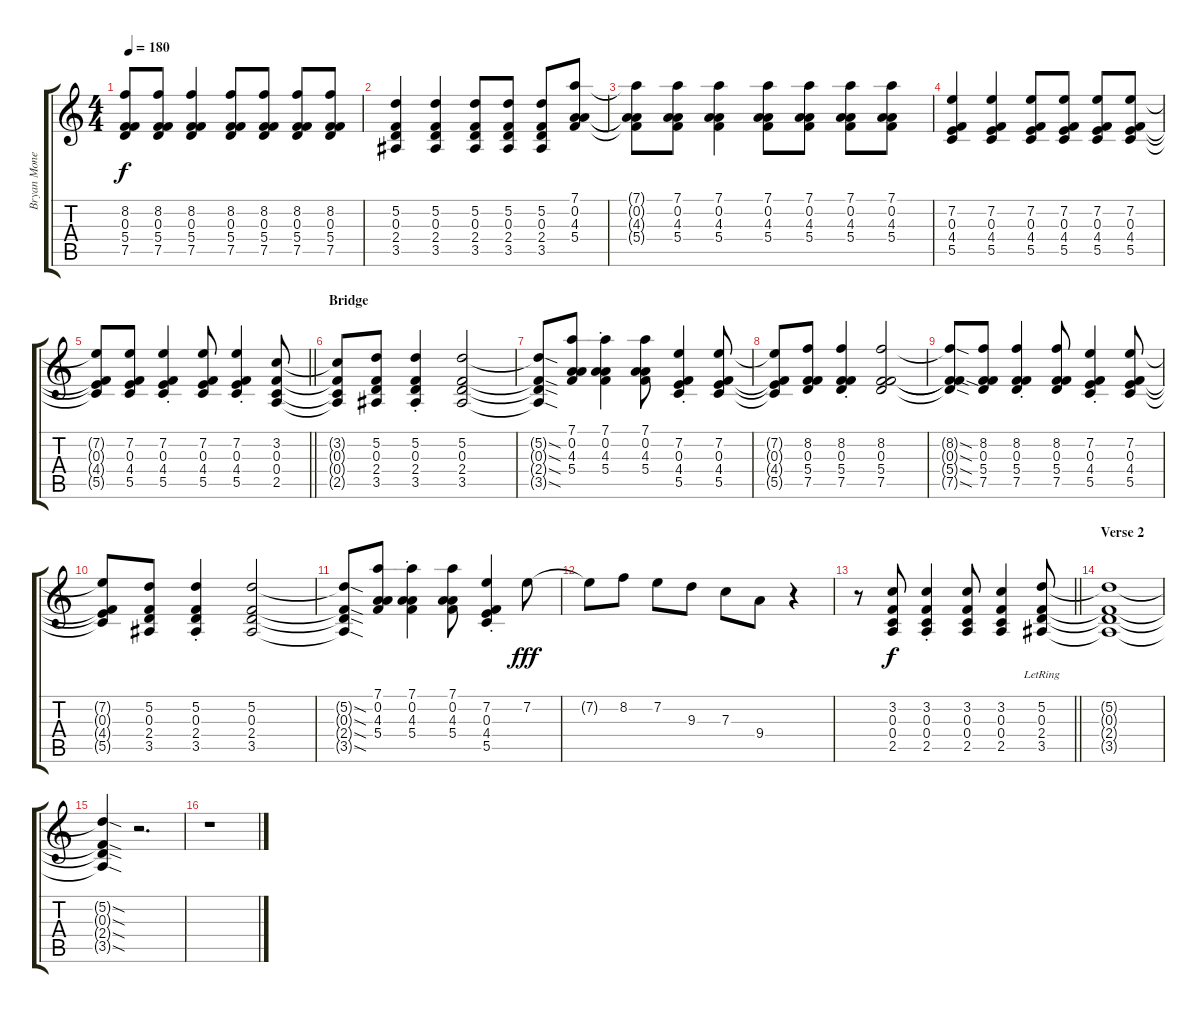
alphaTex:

\track ("Bryan Money [Gtr.2]" "Bryan Mone") {instrument distortionguitar}
\staff {score tabs}
\tuning (D4 A3 F3 C3 G2 C2) {hide}
\ts (4 4)
\tempo 180
\clef g2
\ks c
(8.2{t} 0.3{t} 5.4{t} 7.5{t}).8{dy f} (8.2 0.3 5.4 7.5).8 (8.2 0.3 5.4 7.5).4 (8.2 0.3 5.4 7.5).8 (8.2 0.3 5.4 7.5).8 (8.2 0.3 5.4 7.5).8 (8.2 0.3 5.4 7.5).8 |
(5.2 0.3 2.4 3.5).4 (5.2 0.3 2.4 3.5).4 (5.2 0.3 2.4 3.5).8 (5.2 0.3 2.4 3.5).8 (5.2 0.3 2.4 3.5).8 (7.1 0.2 4.3 5.4).8 |
(7.1{t} 0.2{t} 4.3{t} 5.4{t}).8 (7.1 0.2 4.3 5.4).8 (7.1 0.2 4.3 5.4).4 (7.1 0.2 4.3 5.4).8 (7.1 0.2 4.3 5.4).8 (7.1 0.2 4.3 5.4).8 (7.1 0.2 4.3 5.4).8 |
(7.2 0.3 4.4 5.5).4 (7.2 0.3 4.4 5.5).4 (7.2 0.3 4.4 5.5).8 (7.2 0.3 4.4 5.5).8 (7.2 0.3 4.4 5.5).8 (7.2 0.3 4.4 5.5).8 |
\barLineRight lightlight
(7.2{t} 0.3{t} 4.4{t} 5.5{t}).8 (7.2 0.3 4.4 5.5).8 (7.2{st} 0.3{st} 4.4{st} 5.5).4 (7.2 0.3 4.4 5.5).8 (7.2{st} 0.3{st} 4.4{st} 5.5{st}).4 (3.2 0.3 0.4 2.5).8 |
\section ("" "Bridge")
(3.2{t} 0.3{t} 0.4{t} 2.5{t}).8 (5.2 0.3 2.4 3.5).8 (5.2{st} 0.3{st} 2.4{st} 3.5).4 (5.2 0.3 2.4 3.5).2 |
(5.2{sod t} 0.3{sod t} 2.4{sod t} 3.5{sod t}).8 (7.1 0.2 4.3 5.4).8 (7.1{st} 0.2{st} 4.3{st} 5.4{st}).4 (7.1 0.2 4.3 5.4).8 (7.2{st} 0.3{st} 4.4{st} 5.5{st}).4 (7.2 0.3 4.4 5.5).8 |
(7.2{t} 0.3{t} 4.4{t} 5.5{t}).8 (8.2 0.3 5.4 7.5).8 (8.2{st} 0.3{st} 5.4{st} 7.5{st}).4 (8.2 0.3 5.4 7.5).2 |
(8.2{sod t} 0.3{sod t} 5.4{sod t} 7.5{sod t}).8 (8.2 0.3 5.4 7.5).8 (8.2{st} 0.3{st} 5.4{st} 7.5{st}).4 (8.2 0.3 5.4 7.5).8 (7.2{st} 0.3{st} 4.4{st} 5.5{st}).4 (7.2 0.3 4.4 5.5).8 |
(7.2{t} 0.3{t} 4.4{t} 5.5{t}).8 (5.2 0.3 2.4 3.5).8 (5.2{st} 0.3{st} 2.4{st} 3.5{st}).4 (5.2 0.3 2.4 3.5).2 |
(5.2{sod t} 0.3{sod t} 2.4{sod t} 3.5{sod t}).8 (7.1 0.2 4.3 5.4).8 (7.1{st} 0.2{st} 4.3{st} 5.4{st}).4 (7.1 0.2 4.3 5.4).8 (7.2{st} 0.3{st} 4.4{st} 5.5{st}).4 7.2.8{dy fff} |
7.2{t}.8 8.2.8 7.2.8 9.3.8 7.3.8 9.4.8 r.4 |
\barLineRight lightlight
r.8 (3.2 0.3 0.4 2.5).8{dy f} (3.2{st} 0.3{st} 0.4{st} 2.5{st}).4 (3.2 0.3 0.4 2.5).8 (3.2 0.3 0.4 2.5).4 (5.2{lr} 0.3 2.4 3.5).8 |
\section ("" "Verse 2")
(5.2{t} 0.3{t} 2.4{t} 3.5{t}).1{volume 0} |
(5.2{sod t} 0.3{sod t} 2.4{sod t} 3.5{sod t}).4 r.2{d} |
r.1
